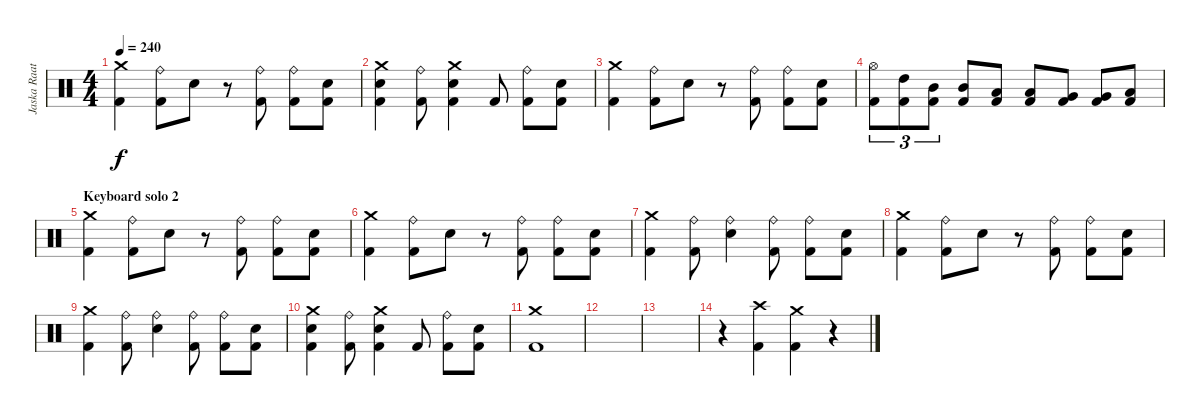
\track ("Jaska Raatikainen" "Jaska Raat") {instrument percussion}
\staff {score}
\articulation defaults
\ts (4 4)
\tempo 240
\clef neutral
\ks c
("Crash medium (hit)" "Kick (hit) 2").4{dy f} ("Ride (bell)" "Kick (hit) 2").8 "Snare (hit) 2".8 r.8 ("Ride (bell)" "Kick (hit) 2").8 ("Ride (bell)" "Kick (hit) 2").8 ("Snare (hit) 2" "Kick (hit) 2").8 |
("Crash medium (hit)" "Snare (hit) 2" "Kick (hit) 2").4 ("Ride (bell)" "Kick (hit) 2").8 ("Crash medium (hit)" "Snare (hit) 2" "Kick (hit) 2").4 "Kick (hit) 2".8 ("Ride (bell)" "Kick (hit) 2").8 ("Snare (hit) 2" "Kick (hit) 2").8 |
("Crash medium (hit)" "Kick (hit) 2").4 ("Ride (bell)" "Kick (hit) 2").8 "Snare (hit) 2".8 r.8 ("Ride (bell)" "Kick (hit) 2").8 ("Ride (bell)" "Kick (hit) 2").8 ("Snare (hit) 2" "Kick (hit) 2").8 |
("Hi-Hat (open)" "Kick (hit) 2").8{tu (3 2)} ("High Tom (hit)" "Kick (hit) 2").8{tu (3 2)} ("Mid Tom (hit)" "Kick (hit) 2").8{tu (3 2)} ("Mid Tom (hit)" "Kick (hit) 2").8 ("Low Tom (hit)" "Kick (hit) 2").8 ("Low Tom (hit)" "Kick (hit) 2").8 ("Very Low Tom (hit)" "Kick (hit) 2").8 ("Very Low Tom (hit)" "Kick (hit) 2").8 ("Low Floor Tom (hit)" "Kick (hit) 2").8 |
\section ("" "Keyboard solo 2")
("Crash medium (hit)" "Kick (hit) 2").4 ("Ride (bell)" "Kick (hit) 2").8 "Snare (hit) 2".8 r.8 ("Ride (bell)" "Kick (hit) 2").8 ("Ride (bell)" "Kick (hit) 2").8 ("Snare (hit) 2" "Kick (hit) 2").8 |
("Crash medium (hit)" "Kick (hit) 2").4 ("Ride (bell)" "Kick (hit) 2").8 "Snare (hit) 2".8 r.8 ("Ride (bell)" "Kick (hit) 2").8 ("Ride (bell)" "Kick (hit) 2").8 ("Snare (hit) 2" "Kick (hit) 2").8 |
("Crash medium (hit)" "Kick (hit) 2").4 ("Ride (bell)" "Kick (hit) 2").8 ("Ride (bell)" "Snare (hit) 2").4 ("Ride (bell)" "Kick (hit) 2").8 ("Ride (bell)" "Kick (hit) 2").8 ("Snare (hit) 2" "Kick (hit) 2").8 |
("Crash medium (hit)" "Kick (hit) 2").4 ("Ride (bell)" "Kick (hit) 2").8 "Snare (hit) 2".8 r.8 ("Ride (bell)" "Kick (hit) 2").8 ("Ride (bell)" "Kick (hit) 2").8 ("Snare (hit) 2" "Kick (hit) 2").8 |
("Crash medium (hit)" "Kick (hit) 2").4 ("Ride (bell)" "Kick (hit) 2").8 ("Ride (bell)" "Snare (hit) 2").4 ("Ride (bell)" "Kick (hit) 2").8 ("Ride (bell)" "Kick (hit) 2").8 ("Snare (hit) 2" "Kick (hit) 2").8 |
("Crash medium (hit)" "Snare (hit) 2" "Kick (hit) 2").4 ("Ride (bell)" "Kick (hit) 2").8 ("Crash medium (hit)" "Snare (hit) 2" "Kick (hit) 2").4 "Kick (hit) 2".8 ("Ride (bell)" "Kick (hit) 2").8 ("Snare (hit) 2" "Kick (hit) 2").8 |
("Crash medium (hit)" "Kick (hit) 2").1 |
|
|
r.4 ("Crash high (hit)" "Kick (hit) 2").4 ("Crash medium (hit)" "Kick (hit) 2").4 r.4
